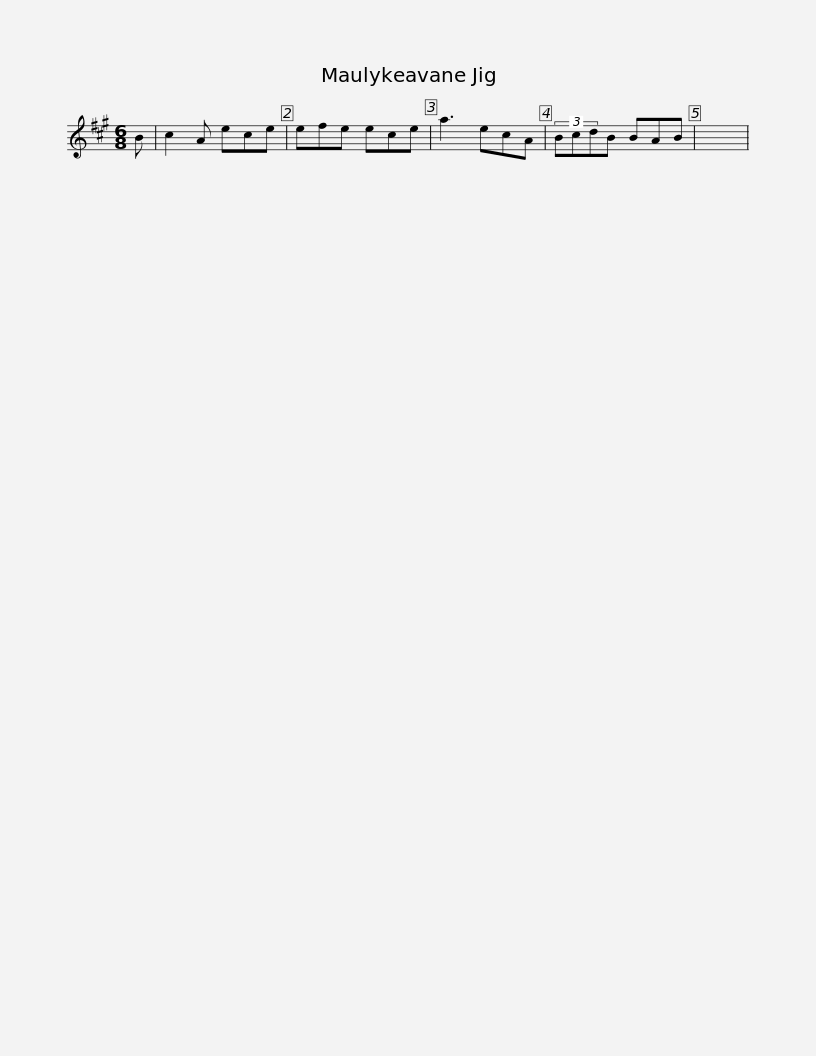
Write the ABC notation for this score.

X:1
L:1/8
M:6/8
I:linebreak $
K:A
V:1 treble
V:1
 B | c2 A ece | efe ece | a3 ecA | (3BcdB BAB | %5
 x6 | %6
